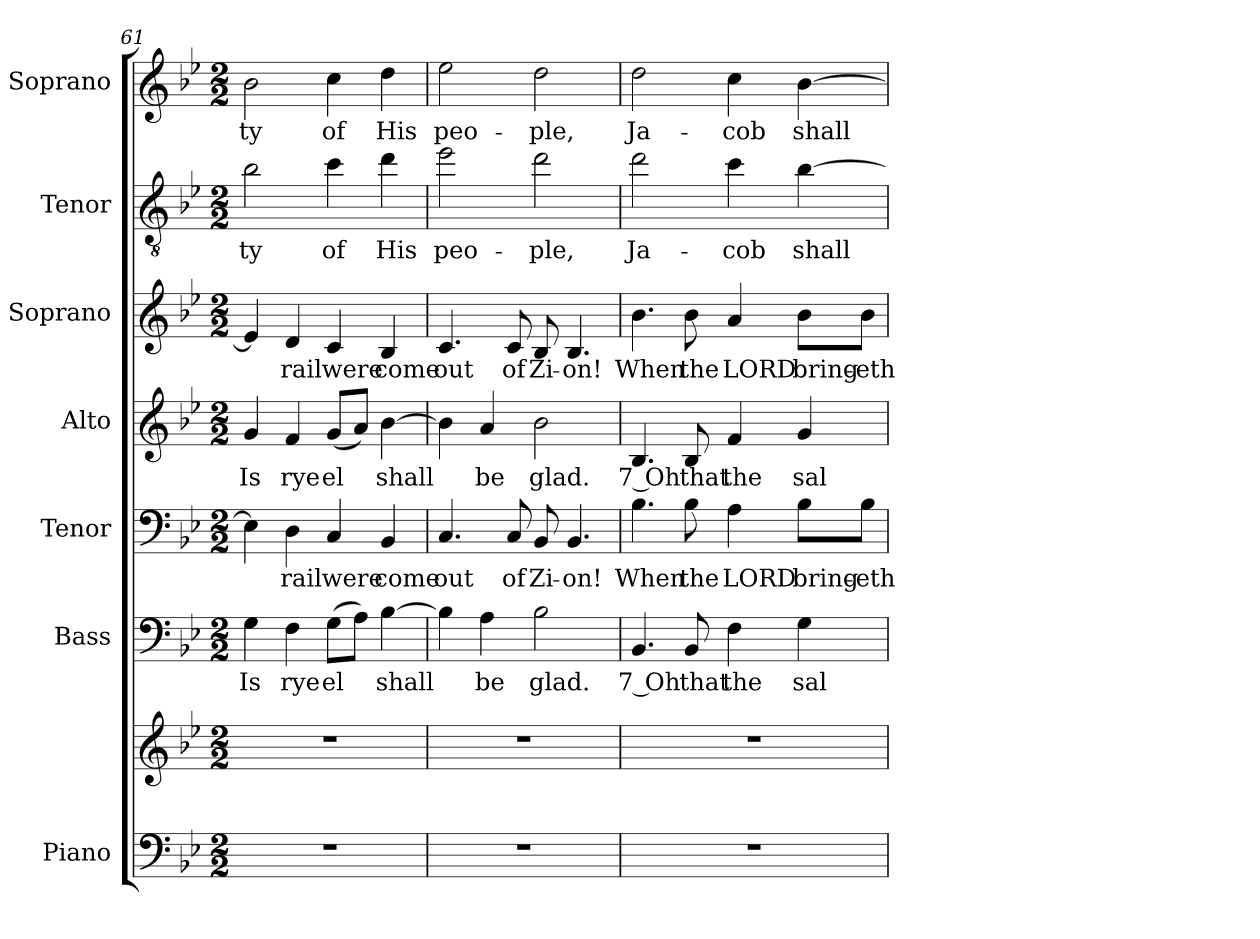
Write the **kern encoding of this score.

**kern	**kern	**kern	**text	**kern	**text	**kern	**text	**kern	**text	**kern	**text	**kern	**text
*part7	*part7	*part6	*part6	*part5	*part5	*part4	*part4	*part3	*part3	*part2	*part2	*part1	*part1
*staff8	*staff7	*staff6	*staff6	*staff5	*staff5	*staff4	*staff4	*staff3	*staff3	*staff2	*staff2	*staff1	*staff1
*I"Piano	*	*I"Bass	*	*I"Tenor	*	*I"Alto	*	*I"Soprano	*	*I"Tenor	*	*I"Soprano	*
*I'Pno.	*	*I'B.	*	*I'T.	*	*I'A.	*	*I'S.	*	*I'T.	*	*I'S.	*
!!LO:PB:g=z
*clefF4	*clefG2	*clefF4	*	*clefF4	*	*clefG2	*	*clefG2	*	*clefGv2	*	*clefG2	*
*	*	*	*	*	*	*	*	*	*	*ITrd7c12	*	*	*
*k[b-e-]	*k[b-e-]	*k[b-e-]	*	*k[b-e-]	*	*k[b-e-]	*	*k[b-e-]	*	*k[b-e-]	*	*k[b-e-]	*
*g:	*g:	*g:	*	*g:	*	*g:	*	*g:	*	*g:	*	*g:	*
*M2/2	*M2/2	*M2/2	*	*M2/2	*	*M2/2	*	*M2/2	*	*M2/2	*	*M2/2	*
=61	=61	=61	=61	=61	=61	=61	=61	=61	=61	=61	=61	=61	=61
!	!	!	!LO:LY:b:color=#000000	!	!	!	!	!	!	!	!	!	!
!	!	!	!	!	!	!	!LO:LY:b:color=#000000	!	!	!	!	!	!
!	!	!	!	!	!	!	!	!	!	!	!LO:LY:b:color=#000000	!	!
!	!	!	!	!	!	!	!	!	!	!	!	!	!LO:LY:b:color=#000000
1r	1r	4Gi\	Is	4E-i\]	.	4gi/	Is	4e-i/]	.	2B-i\	-ty	2b-i\	-ty
!	!	!	!LO:LY:b:color=#000000	!	!	!	!	!	!	!	!	!	!
!	!	!	!	!	!LO:LY:b:color=#000000	!	!	!	!	!	!	!	!
!	!	!	!	!	!	!	!LO:LY:b:color=#000000	!	!	!	!	!	!
!	!	!	!	!	!	!	!	!	!LO:LY:b:color=#000000	!	!	!	!
.	.	4Fi\	rye	4Di\	-rail	4fi/	rye	4di/	-rail	.	.	.	.
!	!	!	!LO:LY:b:color=#000000	!	!	!	!	!	!	!	!	!	!
!	!	!	!	!	!LO:LY:b:color=#000000	!	!	!	!	!	!	!	!
!	!	!	!	!	!	!	!LO:LY:b:color=#000000	!	!	!	!	!	!
!	!	!	!	!	!	!	!	!	!LO:LY:b:color=#000000	!	!	!	!
!	!	!	!	!	!	!	!	!	!	!	!LO:LY:b:color=#000000	!	!
!	!	!	!	!	!	!	!	!	!	!	!	!	!LO:LY:b:color=#000000
.	.	(8Gi\L	el	4Ci/	were	(8gi/L	el	4ci/	were	4ci\	of	4cci\	of
.	.	8Ai\J)	.	.	.	8ai/J)	.	.	.	.	.	.	.
!	!	!	!LO:LY:b:color=#000000	!	!	!	!	!	!	!	!	!	!
!	!	!	!	!	!LO:LY:b:color=#000000	!	!	!	!	!	!	!	!
!	!	!	!	!	!	!	!LO:LY:b:color=#000000	!	!	!	!	!	!
!	!	!	!	!	!	!	!	!	!LO:LY:b:color=#000000	!	!	!	!
!	!	!	!	!	!	!	!	!	!	!	!LO:LY:b:color=#000000	!	!
!	!	!	!	!	!	!	!	!	!	!	!	!	!LO:LY:b:color=#000000
.	.	[>4B-i\	shall	4BB-i/	come	[>4b-i\	shall	4B-i/	come	4di\	His	4ddi\	His
=62	=62	=62	=62	=62	=62	=62	=62	=62	=62	=62	=62	=62	=62
!	!	!	!	!	!LO:LY:b:color=#000000	!	!	!	!	!	!	!	!
!	!	!	!	!	!	!	!	!	!LO:LY:b:color=#000000	!	!	!	!
!	!	!	!	!	!	!	!	!	!	!	!LO:LY:b:color=#000000	!	!
!	!	!	!	!	!	!	!	!	!	!	!	!	!LO:LY:b:color=#000000
1r	1r	4B-i\]	.	4.Ci/	out	4b-i\]	.	4.ci/	out	2e-i\	peo-	2ee-i\	peo-
!	!	!	!LO:LY:b:color=#000000	!	!	!	!	!	!	!	!	!	!
!	!	!	!	!	!	!	!LO:LY:b:color=#000000	!	!	!	!	!	!
.	.	4Ai\	be	.	.	4ai/	be	.	.	.	.	.	.
!	!	!	!	!	!LO:LY:b:color=#000000	!	!	!	!	!	!	!	!
!	!	!	!	!	!	!	!	!	!LO:LY:b:color=#000000	!	!	!	!
.	.	.	.	8Ci/	of	.	.	8ci/	of	.	.	.	.
!	!	!	!LO:LY:b:color=#000000	!	!	!	!	!	!	!	!	!	!
!	!	!	!	!	!LO:LY:b:color=#000000	!	!	!	!	!	!	!	!
!	!	!	!	!	!	!	!LO:LY:b:color=#000000	!	!	!	!	!	!
!	!	!	!	!	!	!	!	!	!LO:LY:b:color=#000000	!	!	!	!
!	!	!	!	!	!	!	!	!	!	!	!LO:LY:b:color=#000000	!	!
!	!	!	!	!	!	!	!	!	!	!	!	!	!LO:LY:b:color=#000000
.	.	2B-i\	glad.	8BB-i/	Zi-	2b-i\	glad.	8B-i/	Zi-	2di\	-ple,	2ddi\	-ple,
!	!	!	!	!	!LO:LY:b:color=#000000	!	!	!	!	!	!	!	!
!	!	!	!	!	!	!	!	!	!LO:LY:b:color=#000000	!	!	!	!
.	.	.	.	4.BB-i/	-on!	.	.	4.B-i/	-on!	.	.	.	.
=63	=63	=63	=63	=63	=63	=63	=63	=63	=63	=63	=63	=63	=63
!	!	!	!LO:LY:b:color=#000000	!	!	!	!	!	!	!	!	!	!
!	!	!	!	!	!LO:LY:b:color=#000000	!	!	!	!	!	!	!	!
!	!	!	!	!	!	!	!LO:LY:b:color=#000000	!	!	!	!	!	!
!	!	!	!	!	!	!	!	!	!LO:LY:b:color=#000000	!	!	!	!
!	!	!	!	!	!	!	!	!	!	!	!LO:LY:b:color=#000000	!	!
!	!	!	!	!	!	!	!	!	!	!	!	!	!LO:LY:b:color=#000000
1r	1r	4.BB-i/	7 Oh	4.B-i\	When	4.B-i/	7 Oh	4.b-i\	When	2di\	Ja-	2ddi\	Ja-
!	!	!	!LO:LY:b:color=#000000	!	!	!	!	!	!	!	!	!	!
!	!	!	!	!	!LO:LY:b:color=#000000	!	!	!	!	!	!	!	!
!	!	!	!	!	!	!	!LO:LY:b:color=#000000	!	!	!	!	!	!
!	!	!	!	!	!	!	!	!	!LO:LY:b:color=#000000	!	!	!	!
.	.	8BB-i/	that	8B-i\	the	8B-i/	that	8b-i\	the	.	.	.	.
!	!	!	!LO:LY:b:color=#000000	!	!	!	!	!	!	!	!	!	!
!	!	!	!	!	!LO:LY:b:color=#000000	!	!	!	!	!	!	!	!
!	!	!	!	!	!	!	!LO:LY:b:color=#000000	!	!	!	!	!	!
!	!	!	!	!	!	!	!	!	!LO:LY:b:color=#000000	!	!	!	!
!	!	!	!	!	!	!	!	!	!	!	!LO:LY:b:color=#000000	!	!
!	!	!	!	!	!	!	!	!	!	!	!	!	!LO:LY:b:color=#000000
.	.	4Fi\	the	4Ai\	LORD	4fi/	the	4ai/	LORD	4ci\	-cob	4cci\	-cob
!	!	!	!LO:LY:b:color=#000000	!	!	!	!	!	!	!	!	!	!
!	!	!	!	!	!LO:LY:b:color=#000000	!	!	!	!	!	!	!	!
!	!	!	!	!	!	!	!LO:LY:b:color=#000000	!	!	!	!	!	!
!	!	!	!	!	!	!	!	!	!LO:LY:b:color=#000000	!	!	!	!
!	!	!	!	!	!	!	!	!	!	!	!LO:LY:b:color=#000000	!	!
!	!	!	!	!	!	!	!	!	!	!	!	!	!LO:LY:b:color=#000000
.	.	4Gi\	sal-	8B-i\L	bring-	4gi/	sal-	8b-i\L	bring-	[>4B-i\	shall	[>4b-i\	shall
!	!	!	!	!	!LO:LY:b:color=#000000	!	!	!	!	!	!	!	!
!	!	!	!	!	!	!	!	!	!LO:LY:b:color=#000000	!	!	!	!
.	.	.	.	8B-i\J	-eth	.	.	8b-i\J	-eth	.	.	.	.
=	=	=	=	=	=	=	=	=	=	=	=	=	=
*-	*-	*-	*-	*-	*-	*-	*-	*-	*-	*-	*-	*-	*-
